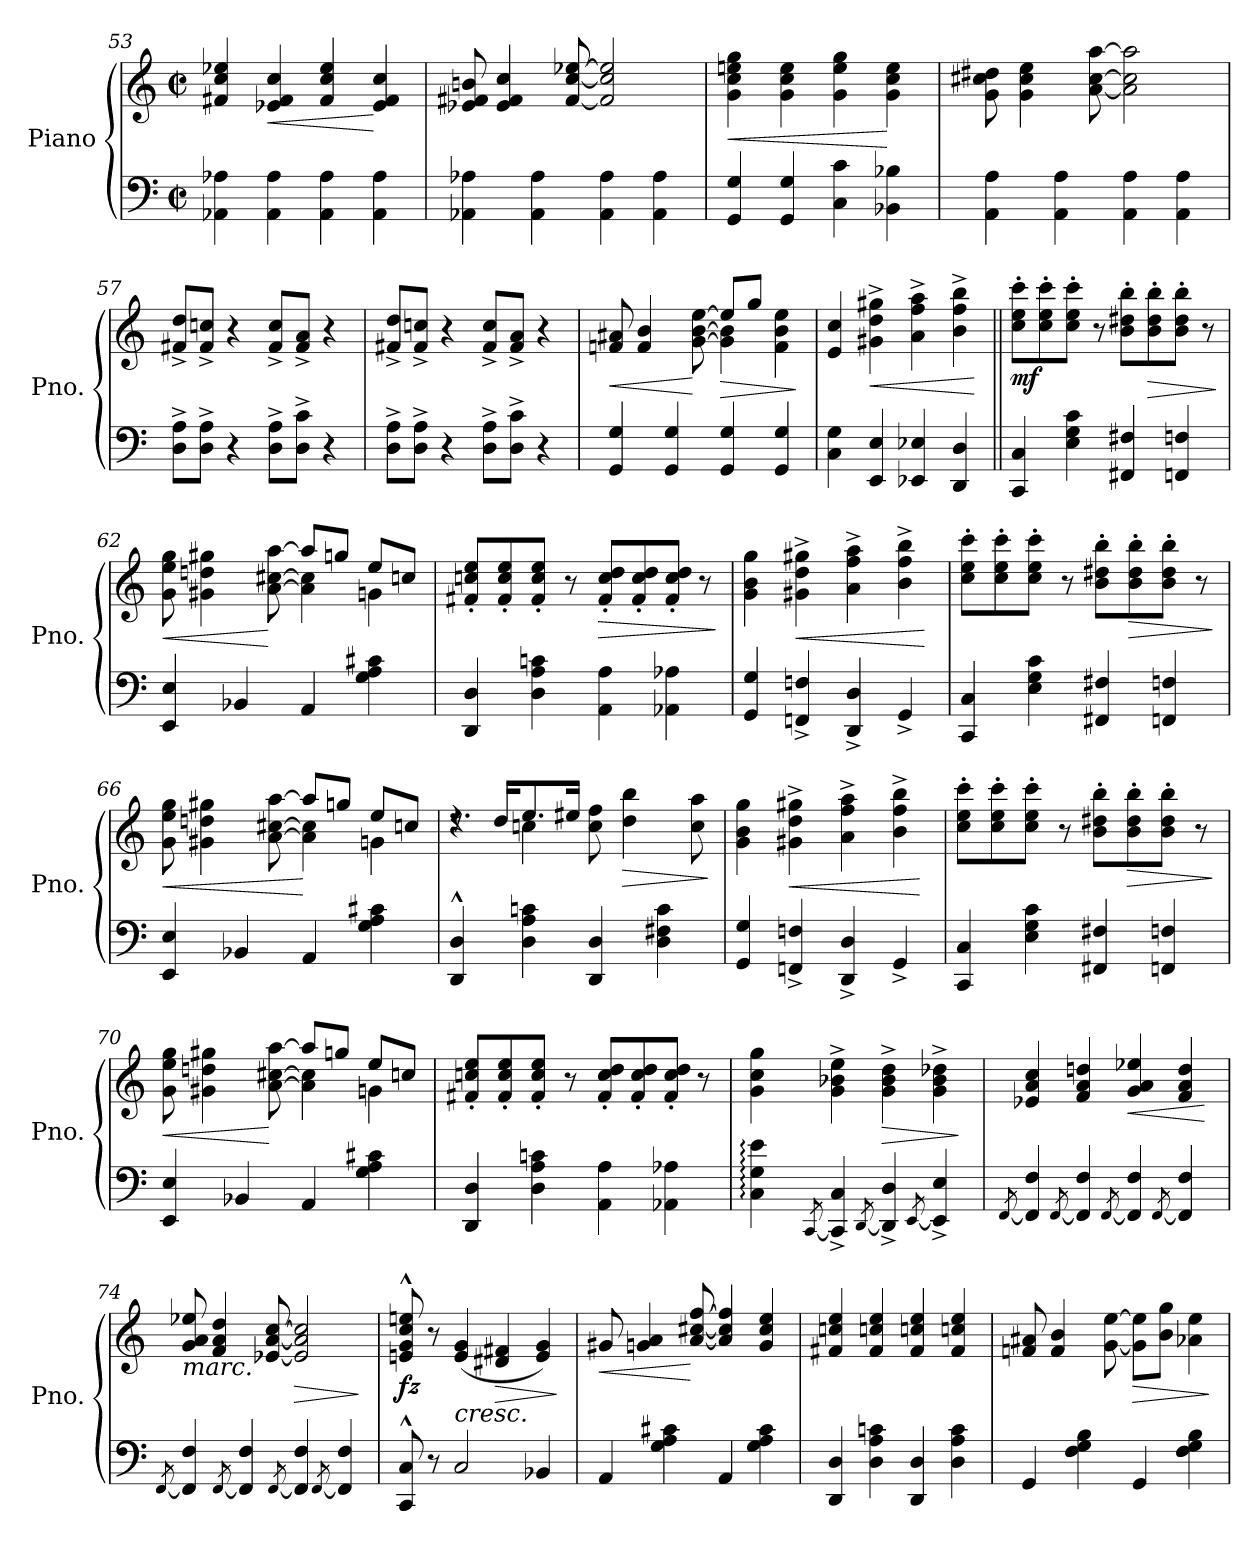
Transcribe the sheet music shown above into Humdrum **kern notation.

**kern	**kern	**dynam
*part1	*part1	*part1
*staff2	*staff1	*staff1/2
*I"Piano	*	*
*I'Pno.	*	*
!!LO:LB:g=z
*clefF4	*clefG2	*
*k[]	*k[]	*
*M2/2	*M2/2	*
*met(c|)	*met(c|)	*
=53	=53	=53
4AA-X\ 4A-X\	4f#X/ 4cc/ 4ee-X/	.
!	!	!LO:HP:b
4AA-\ 4A-\	4e-X/ 4f#/ 4cc/	<
4AA-\ 4A-\	4f#/ 4cc/ 4ee-/	.
4AA-\ 4A-\	4e-/ 4f#/ 4cc/	[
=54	=54	=54
4AA-X\ 4A-X\	8e-X/ 8f#X/ 8bn/	.
.	4e-/ 4f#/ 4cc/	.
4AA-\ 4A-\	.	.
.	[8f#/ [8cc/ [8ee-X/	.
4AA-\ 4A-\	2f#/] 2cc/] 2ee-/]	.
4AA-\ 4A-\	.	.
=55	=55	=55
!	!	!LO:HP:b
4GG/ 4G/	4g\ 4cc\ 4een\ 4gg\	<
4GG/ 4G/	4g\ 4cc\ 4ee\	.
4C\ 4c\	4g\ 4ee\ 4gg\	.
4BB-X\ 4B-X\	4g\ 4cc\ 4ee\	[
=56	=56	=56
4AA\ 4A\	8g\ 8cc#X\ 8dd#X\	.
.	4g\ 4cc#\ 4ee\	.
4AA\ 4A\	.	.
.	[8a\ [8cc#\ [8aa\	.
4AA\ 4A\	2a\] 2cc#\] 2aa\]	.
4AA\ 4A\	.	.
=57	=57	=57
8D\^ 8A\^L	8f#X/^ 8dd/^L	.
8D\^ 8A\^J	8f#/^ 8ccn/^J	.
4r	4r	.
8D\^ 8A\^L	8f#/^ 8cc/^L	.
8D\^ 8c\^J	8f#/^ 8a/^J	.
4r	4r	.
=58	=58	=58
8D\^ 8A\^L	8f#X/^ 8dd/^L	.
8D\^ 8A\^J	8f#/^ 8ccn/^J	.
4r	4r	.
8D\^ 8A\^L	8f#/^ 8cc/^L	.
8D\^ 8c\^J	8f#/^ 8a/^J	.
4r	4r	.
!!LO:LB:g=z
=59	=59	=59
!	!	!LO:HP:b
*	*^	*
4GG/ 4G/	8fn/ 8a#X/	2ryy	<
.	4f/ 4b/	.	.
4GG/ 4G/	.	.	.
.	[8g\ [8b\ [8ee\	.	[
!	!	!	!LO:HP:b
4GG/ 4G/	8ee/L]	4g\] 4b\]	>
.	8gg/J	.	.
4GG/ 4G/	4f\ 4b\ 4ee\	4ryy	.
*	*v	*v	*
.	.	]
=60	=60	=60
4C\ 4G\	4e/ 4cc/	.
!	!	!LO:HP:b
4EE/ 4E/	4g#X\^ 4dd\^ 4gg#X\^	<
4EE-X/ 4E-X/	4a\^ 4ff\^ 4aa\^	.
4DD/ 4D/	4b\^ 4ff\^ 4bb\^	.
.	.	[
=61||	=61||	=61||
!	!	!LO:DY:b
4CC/ 4C/	8cc\' 8ee\' 8ccc\'L	mf
.	8cc\' 8ee\' 8ccc\'	.
4E\ 4G\ 4c\	8cc\' 8ee\' 8ccc\'J	.
.	8r	.
4FF#X/ 4F#X/	8b\' 8dd#X\' 8bb\'L	.
!	!	!LO:HP:b
.	8b\' 8dd#\' 8bb\'	>
4FFn/ 4Fn/	8b\' 8dd#\' 8bb\'J	.
.	8r	.
.	.	]
=62	=62	=62
!	!	!LO:HP:b
*	*^	*
4EE/ 4E/	8g\ 8ee\ 8gg\	2ryy	<
.	4g#X\ 4ddn\ 4gg#X\	.	.
4BB-X/	.	.	.
.	[8a\ [8cc#X\ [8aa\	.	[
4AA/	8aa/L]	4a\] 4cc#\]	.
.	8ggn/J	.	.
4G\ 4A\ 4c#X\	8ee/L	4gn\	.
.	8ccn/J	.	.
*	*v	*v	*
=63	=63	=63
4DD/ 4D/	8f#X/' 8ccn/' 8ee/'L	.
.	8f#/' 8cc/' 8ee/'	.
4D\ 4A\ 4cn\	8f#/' 8cc/' 8ee/'J	.
.	8r	.
!	!	!LO:HP:b
4AA\ 4A\	8f#/' 8cc/' 8dd/'L	>
.	8f#/' 8cc/' 8dd/'	.
4AA-X\ 4A-X\	8f#/' 8cc/' 8dd/'J	.
.	8r	.
.	.	]
=64	=64	=64
4GG/ 4G/	4g\ 4b\ 4gg\	.
!	!	!LO:HP:b
4FFni/^ 4Fni/^	4g#X\^ 4dd\^ 4gg#X\^	<
4DD/^ 4D/^	4a\^ 4ff\^ 4aa\^	.
4GG^/	4b\^ 4ff\^ 4bb\^	.
.	.	[
!!LO:LB:g=z
=65	=65	=65
4CC/ 4C/	8cc\' 8ee\' 8ccc\'L	.
.	8cc\' 8ee\' 8ccc\'	.
4E\ 4G\ 4c\	8cc\' 8ee\' 8ccc\'J	.
.	8r	.
4FF#X/ 4F#X/	8b\' 8dd#X\' 8bb\'L	.
!	!	!LO:HP:b
.	8b\' 8dd#\' 8bb\'	>
4FFn/ 4Fn/	8b\' 8dd#\' 8bb\'J	.
.	8r	.
.	.	]
=66	=66	=66
!	!	!LO:HP:b
*	*^	*
4EE/ 4E/	8g\ 8ee\ 8gg\	2ryy	<
.	4g#X\ 4ddn\ 4gg#X\	.	.
4BB-X/	.	.	.
.	[8a\ [8cc#X\ [8aa\	.	.
4AA/	8aa/L]	4a\] 4cc#\]	[
.	8ggn/J	.	.
4G\ 4A\ 4c#X\	8ee/L	4gn\	.
.	8ccn/J	.	.
=67	=67	=67	=67
4DD/^^ 4D/^^	8.r	4rdd	.
.	16dd/KL	.	.
4D\ 4A\ 4cn\	8.ee/	4ccn\	.
.	16ee#X/Jk	.	.
4DD/ 4D/	8cc\ 8ff\	2ryy	.
!	!	!	!LO:HP:b
.	4dd\ 4bb\	.	>
4D\ 4F#X\ 4c\	.	.	.
.	8cc\ 8aa\	.	.
*	*v	*v	*
.	.	]
=68	=68	=68
4GG/ 4G/	4g\ 4b\ 4gg\	.
!	!	!LO:HP:b
4FFni/^ 4Fni/^	4g#X\^ 4dd\^ 4gg#X\^	<
4DD/^ 4D/^	4a\^ 4ff\^ 4aa\^	.
4GG^/	4b\^ 4ff\^ 4bb\^	.
.	.	[
!!LO:PB:g=z
=69	=69	=69
4CC/ 4C/	8cc\' 8ee\' 8ccc\'L	.
.	8cc\' 8ee\' 8ccc\'	.
4E\ 4G\ 4c\	8cc\' 8ee\' 8ccc\'J	.
.	8r	.
4FF#X/ 4F#X/	8b\' 8dd#X\' 8bb\'L	.
!	!	!LO:HP:b
.	8b\' 8dd#\' 8bb\'	>
4FFn/ 4Fn/	8b\' 8dd#\' 8bb\'J	.
.	8r	.
.	.	]
=70	=70	=70
!	!	!LO:HP:b
*	*^	*
4EE/ 4E/	8g\ 8ee\ 8gg\	2ryy	<
.	4g#X\ 4ddn\ 4gg#X\	.	.
4BB-X/	.	.	.
.	[8a\ [8cc#X\ [8aa\	.	[
4AA/	8aa/L]	4a\] 4cc#\]	.
.	8ggn/J	.	.
4G\ 4A\ 4c#X\	8ee/L	4gn\	.
.	8ccn/J	.	.
*	*v	*v	*
=71	=71	=71
4DD/ 4D/	8f#X/' 8ccn/' 8ee/'L	.
.	8f#/' 8cc/' 8ee/'	.
4D\ 4A\ 4cn\	8f#/' 8cc/' 8ee/'J	.
.	8r	.
4AA\ 4A\	8f#/' 8cc/' 8dd/'L	.
.	8f#/' 8cc/' 8dd/'	.
4AA-X\ 4A-X\	8f#/' 8cc/' 8dd/'J	.
.	8r	.
=72	=72	=72
4C\: 4G\: 4e\:	4g\ 4cc\ 4gg\	.
[8qCC/	.	.
4CC/]^ 4C/^	4g\^ 4b-X\^ 4ee\^	.
[8qDD/	.	.
!	!	!LO:HP:b
4DD/]^ 4D/^	4g\^ 4b-\^ 4dd\^	>
[8qEE/	.	.
4EE/]^ 4E/^	4g\^ 4b-\^ 4dd-X\^	.
.	.	]
=73	=73	=73
[8qFF/	.	.
4FF/] 4F/	4e-X/ 4a/ 4cc/	.
[8qFF/	.	.
4FF/] 4F/	4f/ 4a/ 4ddn/	.
[8qFF/	.	.
!	!	!LO:HP:b
4FF/] 4F/	4g/ 4a/ 4ee-X/	<
[8qFF/	.	.
4FF/] 4F/	4f/ 4a/ 4dd/	.
.	.	[
=74	=74	=74
[8qFF/	.	.
!	!LO:TX:b:i:t=marc.	!
4FF/] 4F/	8g/ 8a/ 8ee-X/	.
.	4f/ 4a/ 4dd/	.
[8qFF/	.	.
4FF/] 4F/	.	.
.	[8e-X/ [8a/ [8cc/	.
[8qFF/	.	.
!	!	!LO:HP:b
4FF/] 4F/	2e-/] 2a/] 2cc/]	>
[8qFF/	.	.
4FF/] 4F/	.	.
.	.	]
!!LO:LB:g=z
=75	=75	=75
!	!	!LO:DY:b
8CC/^^ 8C/^^	8en/^^ 8g/^^ 8cc/^^ 8een/^^	fz
8r	8r	.
!	!	!LO:HP:b
2C/	(<4e/ 4g/	<
!	!	!LO:HP:b
.	4d#X/ 4f#X/	>
4BB-X/	4e/ 4g/)	[
.	.	]
=76	=76	=76
!	!	!LO:HP:b
4AA/	8g#X/	<
.	4gn/ 4a/	.
4G\ 4A\ 4c#X\	.	.
.	[8a/ [8cc#X/ [8ff/	[
4AA/	4a/] 4cc#/] 4ff/]	.
4G\ 4A\ 4c#\	4g/ 4cc#/ 4ee/	.
=77	=77	=77
4DD/ 4D/	4f#X/ 4ccn/ 4ee/	.
4D\ 4A\ 4cn\	4f#/ 4ccn/ 4ee/	.
4DD/ 4D/	4f#/ 4ccn/ 4ee/	.
4D\ 4A\ 4c\	4f#/ 4ccn/ 4ee/	.
=78	=78	=78
4GG/	8fn/ 8a#X/	.
.	4f/ 4b/	.
4F\ 4G\ 4B\	.	.
.	[8g\ [8ee\	.
!	!	!LO:HP:b
4GG/	8g\] 8ee\]L	>
.	8b\ 8gg\J	.
4F\ 4G\ 4B\	4a-X\ 4ee\	.
.	.	]
=	=	=
*-	*-	*-
